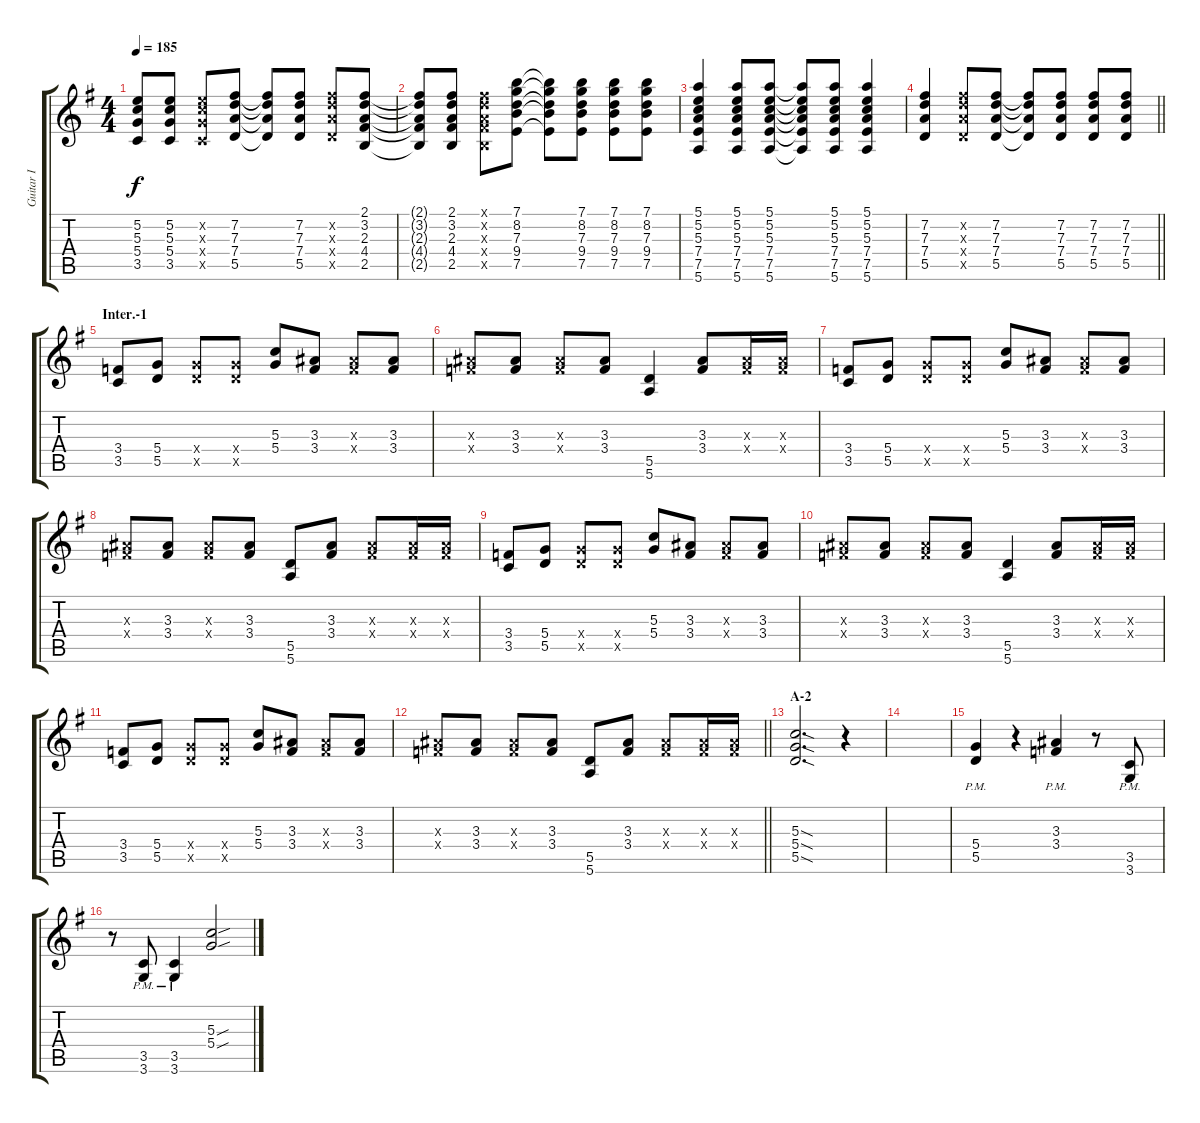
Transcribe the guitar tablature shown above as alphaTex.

\track ("Guitar I" "Guitar I") {instrument overdrivenguitar}
\staff {score tabs}
\tuning (E4 B3 G3 D3 A2 E2) {hide}
\ts (4 4)
\tempo 185
\clef g2
\ks g
(5.2 5.3 5.4 3.5).8{dy f} (5.2 5.3 5.4 3.5).8 (5.2{x} 5.3{x} 5.4{x} 3.5{x}).8 (7.2 7.3 7.4 5.5).8 (7.2{t} 7.3{t} 7.4{t} 5.5{t}).8 (7.2 7.3 7.4 5.5).8 (7.2{x} 7.3{x} 7.4{x} 5.5{x}).8 (2.1 3.2 2.3 4.4 2.5).8 |
(2.1{t} 3.2{t} 2.3{t} 4.4{t} 2.5{t}).8 (2.1 3.2 2.3 4.4 2.5).8 (2.1{x} 3.2{x} 2.3{x} 4.4{x} 2.5{x}).8 (7.1 8.2 7.3 9.4 7.5).8 (7.1{t} 8.2{t} 7.3{t} 9.4{t} 7.5{t}).8 (7.1 8.2 7.3 9.4 7.5).8 (7.1 8.2 7.3 9.4 7.5).8 (7.1 8.2 7.3 9.4 7.5).8 |
(5.1 5.2 5.3 7.4 7.5 5.6).4 (5.1 5.2 5.3 7.4 7.5 5.6).8 (5.1 5.2 5.3 7.4 7.5 5.6).8 (5.1{t} 5.2{t} 5.3{t} 7.4{t} 7.5{t} 5.6{t}).8 (5.1 5.2 5.3 7.4 7.5 5.6).8 (5.1 5.2 5.3 7.4 7.5 5.6).4 |
\barLineRight lightlight
(7.2 7.3 7.4 5.5).4 (7.2{x} 7.3{x} 7.4{x} 5.5{x}).8 (7.2 7.3 7.4 5.5).8 (7.2{t} 7.3{t} 7.4{t} 5.5{t}).8 (7.2 7.3 7.4 5.5).8 (7.2 7.3 7.4 5.5).8 (7.2 7.3 7.4 5.5).8 |
\section ("" "Inter.-1")
(3.4 3.5).8 (5.4 5.5).8 (5.4{x} 5.5{x}).8 (5.4{x} 5.5{x}).8 (5.3 5.4).8 (3.3 3.4).8 (3.3{x} 3.4{x}).8 (3.3 3.4).8 |
(3.3{x} 3.4{x}).8 (3.3 3.4).8 (3.3{x} 3.4{x}).8 (3.3 3.4).8 (5.5 5.6).4 (3.3 3.4).8 (3.3{x} 3.4{x}).16 (3.3{x} 3.4{x}).16 |
(3.4 3.5).8 (5.4 5.5).8 (5.4{x} 5.5{x}).8 (5.4{x} 5.5{x}).8 (5.3 5.4).8 (3.3 3.4).8 (3.3{x} 3.4{x}).8 (3.3 3.4).8 |
(3.3{x} 3.4{x}).8 (3.3 3.4).8 (3.3{x} 3.4{x}).8 (3.3 3.4).8 (5.5 5.6).8 (3.3 3.4).8 (3.3{x} 3.4{x}).8 (3.3{x} 3.4{x}).16 (3.3{x} 3.4{x}).16 |
(3.4 3.5).8 (5.4 5.5).8 (5.4{x} 5.5{x}).8 (5.4{x} 5.5{x}).8 (5.3 5.4).8 (3.3 3.4).8 (3.3{x} 3.4{x}).8 (3.3 3.4).8 |
(3.3{x} 3.4{x}).8 (3.3 3.4).8 (3.3{x} 3.4{x}).8 (3.3 3.4).8 (5.5 5.6).4 (3.3 3.4).8 (3.3{x} 3.4{x}).16 (3.3{x} 3.4{x}).16 |
(3.4 3.5).8 (5.4 5.5).8 (5.4{x} 5.5{x}).8 (5.4{x} 5.5{x}).8 (5.3 5.4).8 (3.3 3.4).8 (3.3{x} 3.4{x}).8 (3.3 3.4).8 |
\barLineRight lightlight
(3.3{x} 3.4{x}).8 (3.3 3.4).8 (3.3{x} 3.4{x}).8 (3.3 3.4).8 (5.5 5.6).8 (3.3 3.4).8 (3.3{x} 3.4{x}).8 (3.3{x} 3.4{x}).16 (3.3{x} 3.4{x}).16 |
\section ("" "A-2")
(5.3{sod} 5.4{sod} 5.5{sod}).2{d} r.4 |
|
(5.4{pm} 5.5{pm}).4 r.4 (3.3{pm} 3.4{pm}).4 r.8 (3.5{pm} 3.6{pm}).8 |
r.8 (3.5{pm} 3.6{pm}).8 (3.5{pm} 3.6{pm}).4 (5.3{sou} 5.4{sou}).2
